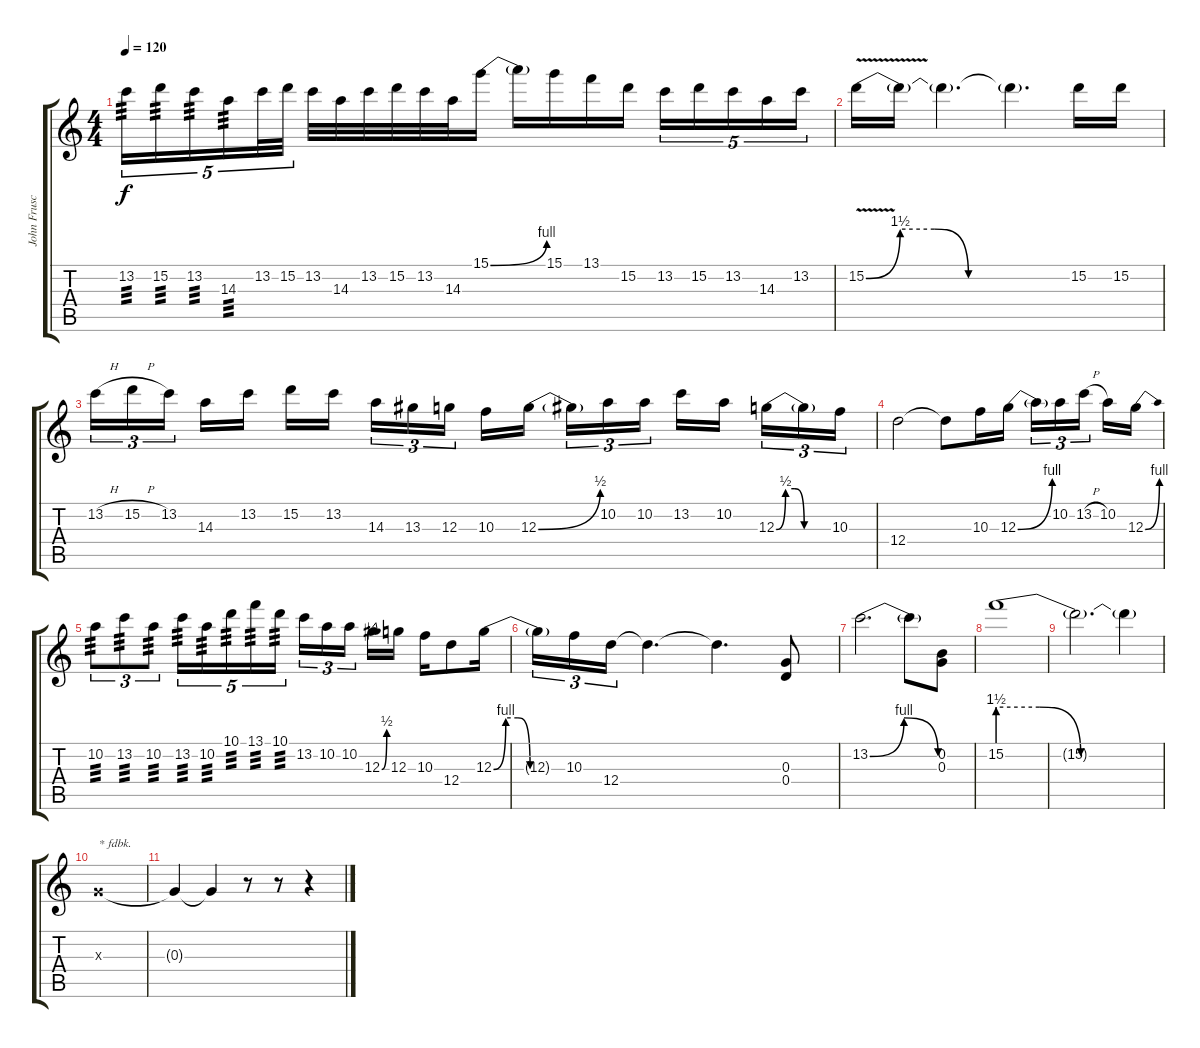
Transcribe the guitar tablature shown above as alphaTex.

\track ("John Frusciante | Gtr. 1" "John Frusc") {instrument electricguitarclean}
\staff {score tabs}
\tuning (E4 B3 G3 D3 A2 E2) {hide}
\ts (4 4)
\tempo 120
\clef g2
\ks c
13.2.16{tu (5 4) tp 3 dy f} 15.2.16{tu (5 4) tp 3} 13.2.16{tu (5 4) tp 3} 14.3.16{tu (5 4) tp 3} 13.2.32{tu (5 4)} 15.2.32{tu (5 4)} 13.2.32 14.3.32 13.2.32 15.2.32 13.2.32 14.3.32 15.1{be (bend 0 0 60 4)}.16 15.1{t}.16 15.1.16 13.1.16 15.2.16 13.2.16{tu (5 4)} 15.2.16{tu (5 4)} 13.2.16{tu (5 4)} 14.3.16{tu (5 4)} 13.2.16{tu (5 4)} |
15.2{be (custom 0 0 10 6 20 6 30 0 60 0) v}.16 15.2{t}.16 15.2{t}.4{d} 15.2{t}.4{d} 15.2.16 15.2.16 |
13.2{h}.16{tu (3 2)} 15.2{h}.16{tu (3 2)} 13.2.16{tu (3 2) beam splitsecondary} 14.3.16 13.2.16 15.2.16 13.2.16{beam splitsecondary} 14.3.16{tu (3 2)} 13.3.16{tu (3 2)} 12.3.16{tu (3 2)} 10.3.16 12.3{be (bend 0 0 60 2)}.16{beam splitsecondary} 12.3{t}.16{tu (3 2)} 10.2.16{tu (3 2)} 10.2.16{tu (3 2)} 13.2.16 10.2.16{beam splitsecondary} 12.3{be (custom 0 0 10 2 20 2 30 0 60 0)}.16{tu (3 2)} 12.3{t}.16{tu (3 2)} 10.3.16{tu (3 2)} |
12.4.2 12.4{t}.8 10.3.16 12.3{be (bend 0 0 60 4)}.16 12.3{t}.16{tu (3 2)} 10.2.16{tu (3 2)} 13.2{h}.16{tu (3 2) beam splitsecondary} 10.2.16 12.3{be (bend 0 0 60 4)}.16 |
10.2.8{tu (3 2) tp 3} 13.2.8{tu (3 2) tp 3} 10.2.8{tu (3 2) tp 3} 13.2.16{tu (5 4) tp 3} 10.2.16{tu (5 4) tp 3} 10.1.16{tu (5 4) tp 3} 13.1.16{tu (5 4) tp 3} 10.1.16{tu (5 4) tp 3} 13.2.16{tu (3 2)} 10.2.16{tu (3 2)} 10.2.16{tu (3 2) beam splitsecondary} 12.3{be (bend 0 0 60 2)}.16 12.3.16 10.3.16 12.4.8 12.3{be (custom 0 0 10 4 20 4 30 0 60 0)}.16 |
12.3{t}.16{tu (3 2)} 10.3.16{tu (3 2)} 12.4.16{tu (3 2)} 12.4{t}.4{d} 12.4{t}.4{d} (0.3 0.4).8 |
13.2{be (bendrelease 0 0 10 4 20 4 60 0)}.2{d} 13.2{t}.8 (0.2 0.3).8 |
15.2{be (custom 0 6 15 6 30 0 60 0)}.1 |
15.2{t}.2{d} 15.2{t}.4 |
0.3{x}.1{txt "* fdbk."} |
0.3{t}.4 0.3{t}.4 r.8 r.8 r.4
